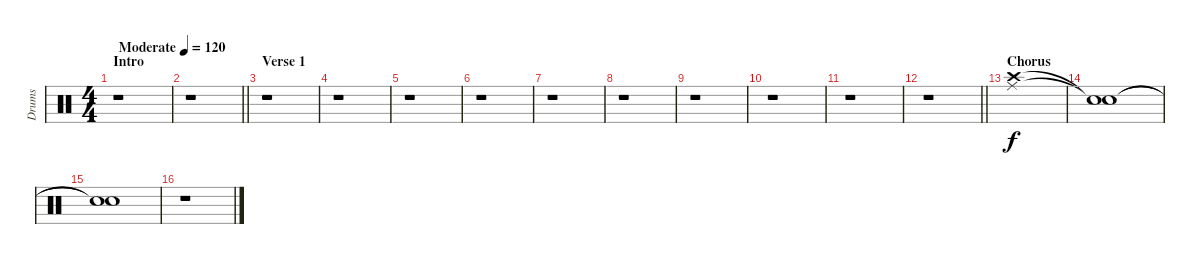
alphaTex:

\track ("Drums" "Drums") {instrument percussion}
\staff {score}
\articulation defaults
\ts (4 4)
\section ("" "Intro")
\tempo (120 "Moderate")
\clef neutral
\ks c
r.1{dy f} |
\barLineRight lightlight
r.1 |
\section ("" "Verse 1")
r.1 |
r.1 |
r.1 |
r.1 |
r.1 |
r.1 |
r.1 |
r.1 |
r.1 |
\barLineRight lightlight
r.1 |
\section ("" "Chorus")
("Ride (middle)" "Crash high (hit)").1 |
("Snare (hit)"{t} "Snare (hit)"{t}).1 |
("Snare (hit)"{t} "Snare (hit)"{t}).1 |
r.1
